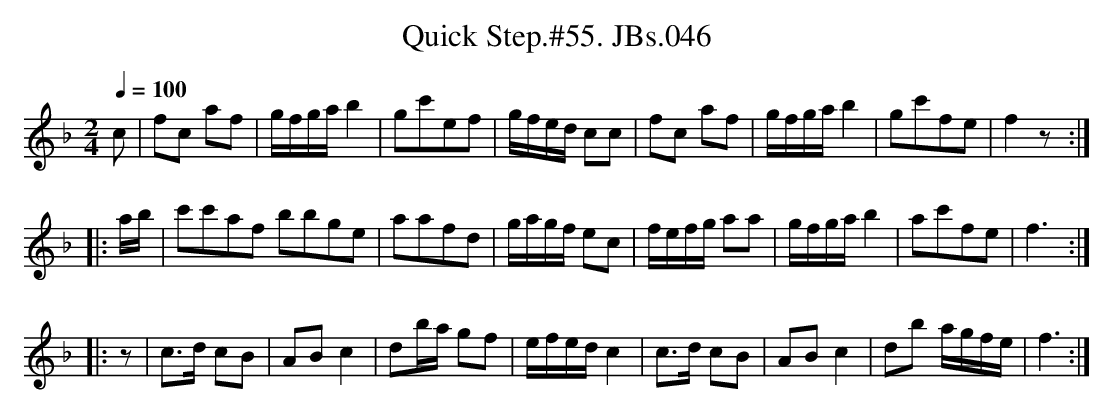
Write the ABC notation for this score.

X:1
T:Quick Step.#55. JBs.046
M:2/4
L:1/8
Q:1/4=100
K:F major
c|fc af|g/f/g/a/ b2|gc'ef|g/f/e/d/ cc|fc af|g/f/g/a/ b2|gc'fe|f2z:|!
|:a/b/|c'c'af bbge|aafd|g/a/g/f/ ec|f/e/f/g/ aa|g/f/g/a/ b2|ac'fe|f3:|!
|:z|c>d cB|AB c2|db/a/ gf|e/f/e/d/ c2|c>d cB|AB c2|db a/g/f/e/|f3:|
